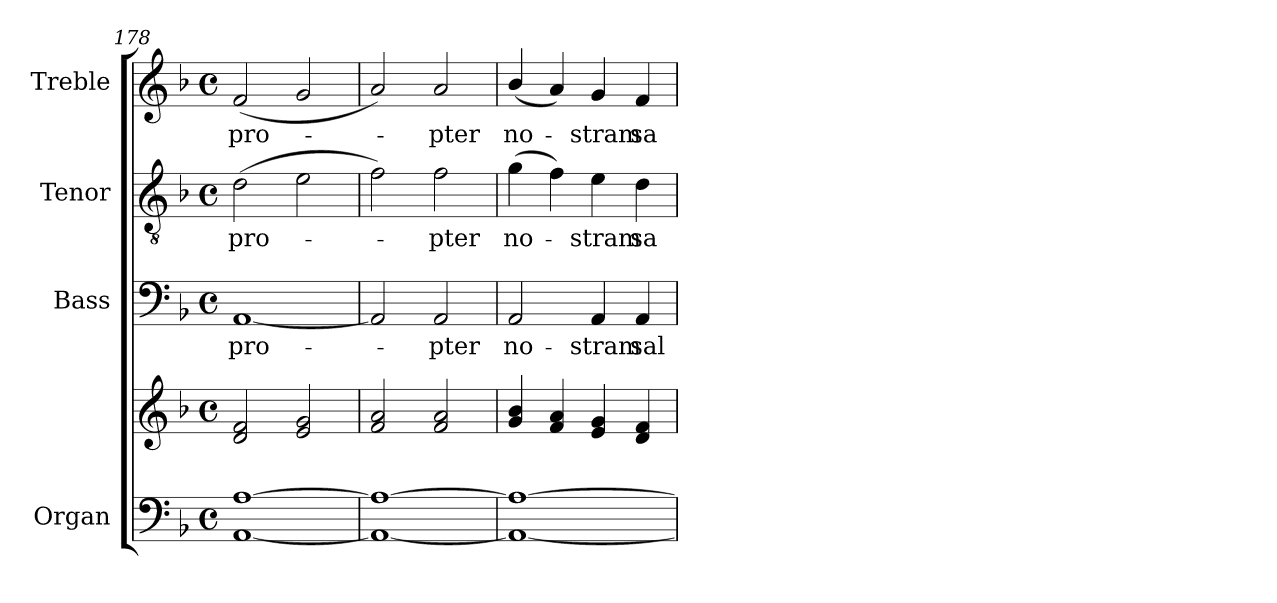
**kern	**kern	**kern	**text	**kern	**text	**kern	**text
*part4	*part4	*part3	*part3	*part2	*part2	*part1	*part1
*staff5	*staff4	*staff3	*staff3	*staff2	*staff2	*staff1	*staff1
*I"Organ	*	*I"Bass	*	*I"Tenor	*	*I"Treble	*
*I'Organ	*	*I'Bass	*	*I'Tenor	*	*I'Treble	*
*clefF4	*clefG2	*clefF4	*	*clefGv2	*	*clefG2	*
*k[b-]	*k[b-]	*k[b-]	*	*k[b-]	*	*k[b-]	*
*F:	*F:	*F:	*	*F:	*	*F:	*
*M4/4	*M4/4	*M4/4	*	*M4/4	*	*M4/4	*
*met(c)	*met(c)	*met(c)	*	*met(c)	*	*met(c)	*
=178	=178	=178	=178	=178	=178	=178	=178
*	*^	*	*	*	*	*	*
!	!	!	!	!LO:LY:b	!	!LO:LY:b	!	!LO:LY:b
[1AA [1A	2d 2f	1ryy	[1AA	pro-	(>2d	pro-	(<2f	pro-
.	2e 2g	.	.	.	2e	.	2g	.
=179	=179	=179	=179	=179	=179	=179	=179	=179
1AA_ 1A_	2f 2a	1ryy	2AA]	.	2f)	.	2a)	.
!	!	!	!	!LO:LY:b	!	!LO:LY:b	!	!LO:LY:b
.	2f 2a	.	2AA	pter	2f	pter	2a	pter
=180	=180	=180	=180	=180	=180	=180	=180	=180
!	!	!	!	!LO:LY:b	!	!LO:LY:b	!	!LO:LY:b
1AA_ 1A_	4g 4b-	1ryy	2AA	no-	(>4g	no-	(<4b-/	no-
.	4f 4a	.	.	.	4f)	.	4a)	.
!	!	!	!	!LO:LY:b	!	!LO:LY:b	!	!LO:LY:b
.	4e 4g	.	4AA	-stram	4e	stram	4g	stram
!	!	!	!	!LO:LY:b	!	!LO:LY:b	!	!LO:LY:b
.	4d 4f	.	4AA	sal-	4d	sa-	4f	sa-
*	*v	*v	*	*	*	*	*	*
=	=	=	=	=	=	=	=
*-	*-	*-	*-	*-	*-	*-	*-
